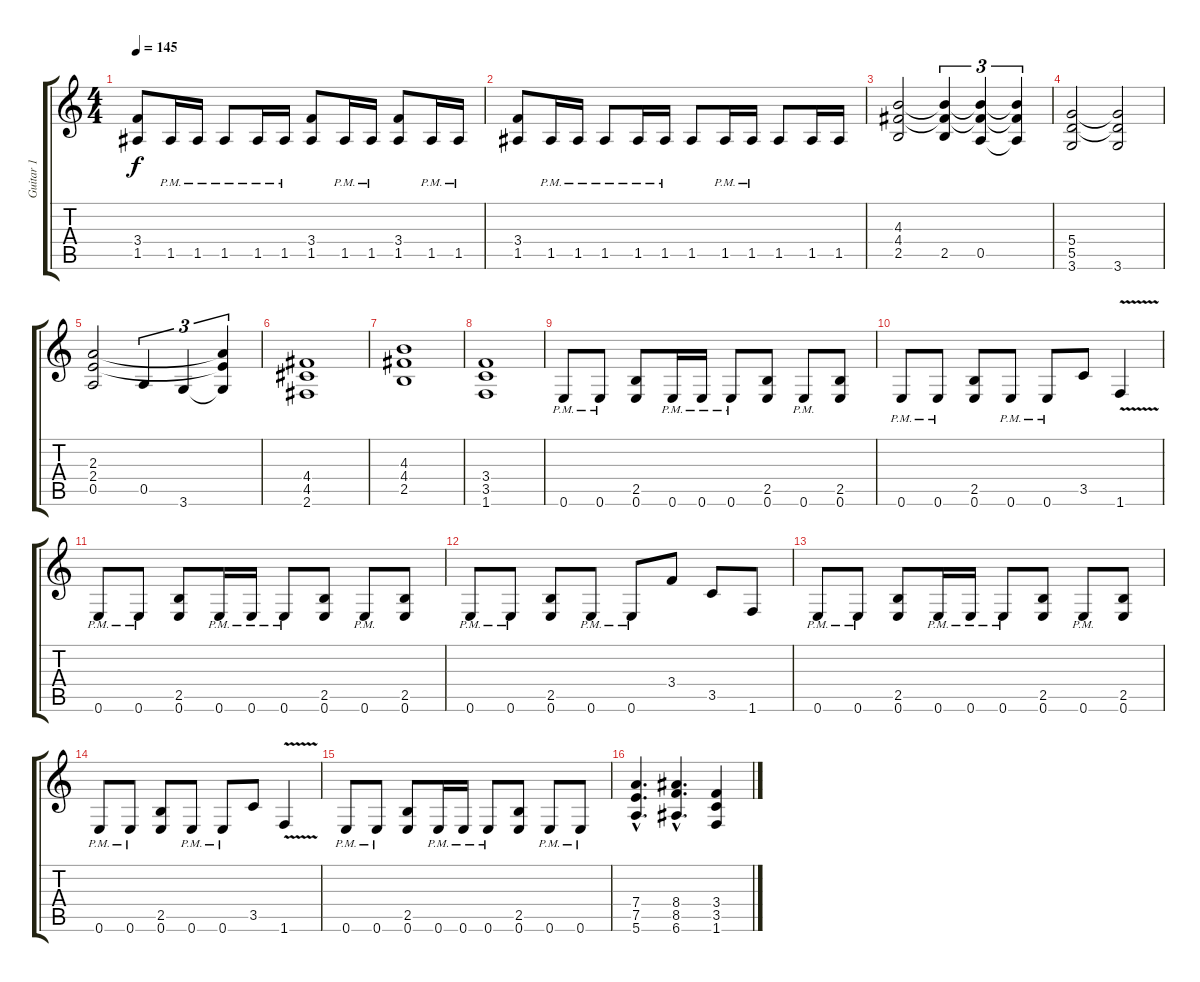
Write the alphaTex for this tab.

\track ("Guitar 1" "Guitar 1") {instrument distortionguitar}
\staff {score tabs}
\tuning (E4 B3 G3 D3 A2 E2) {hide}
\ts (4 4)
\tempo 145
\clef g2
\ks c
(3.4 1.5).8{dy f} 1.5{pm}.16 1.5{pm}.16 1.5{pm}.8 1.5{pm}.16 1.5{pm}.16 (3.4 1.5).8 1.5{pm}.16 1.5{pm}.16 (3.4 1.5).8 1.5{pm}.16 1.5{pm}.16 |
(3.4 1.5).8 1.5{pm}.16 1.5{pm}.16 1.5{pm}.8 1.5{pm}.16 1.5{pm}.16 1.5.8 1.5{pm}.16 1.5{pm}.16 1.5.8 1.5.16 1.5.16 |
(4.3 4.4 2.5).2 (4.3{t} 4.4{t} 2.5).4{tu (3 2)} (4.3{t} 4.4{t} 0.5).4{tu (3 2)} (4.3{t} 4.4{t} 0.5{t}).4{tu (3 2)} |
(5.4 5.5 3.6).2 (5.4{t} 5.5{t} 3.6).2 |
(2.3 2.4 0.5).2 0.5.4{tu (3 2)} 3.6.4{tu (3 2)} (2.3{t} 2.4{t} 3.6{t}).4{tu (3 2)} |
(4.4 4.5 2.6).1 |
(4.3 4.4 2.5).1 |
(3.4 3.5 1.6).1 |
0.6{pm}.8{volume 14} 0.6{pm}.8 (2.5 0.6).8 0.6{pm}.16 0.6{pm}.16 0.6{pm}.8 (2.5 0.6).8 0.6{pm}.8 (2.5 0.6).8 |
0.6{pm}.8 0.6{pm}.8 (2.5 0.6).8 0.6{pm}.8 0.6{pm}.8 3.5.8 1.6{v}.4 |
0.6{pm}.8 0.6{pm}.8 (2.5 0.6).8 0.6{pm}.16 0.6{pm}.16 0.6{pm}.8 (2.5 0.6).8 0.6{pm}.8 (2.5 0.6).8 |
0.6{pm}.8 0.6{pm}.8 (2.5 0.6).8 0.6{pm}.8 0.6{pm}.8 3.4.8 3.5.8 1.6.8 |
0.6{pm}.8 0.6{pm}.8 (2.5 0.6).8 0.6{pm}.16 0.6{pm}.16 0.6{pm}.8 (2.5 0.6).8 0.6{pm}.8 (2.5 0.6).8 |
0.6{pm}.8 0.6{pm}.8 (2.5 0.6).8 0.6{pm}.8 0.6{pm}.8 3.5.8 1.6{v}.4 |
0.6{pm}.8 0.6{pm}.8 (2.5 0.6).8 0.6{pm}.16 0.6{pm}.16 0.6{pm}.8 (2.5 0.6).8 0.6{pm}.8 0.6{pm}.8 |
(7.4{hac} 7.5{hac} 5.6{hac}).4{d} (8.4{hac} 8.5{hac} 6.6{hac}).4{d} (3.4 3.5 1.6).4
